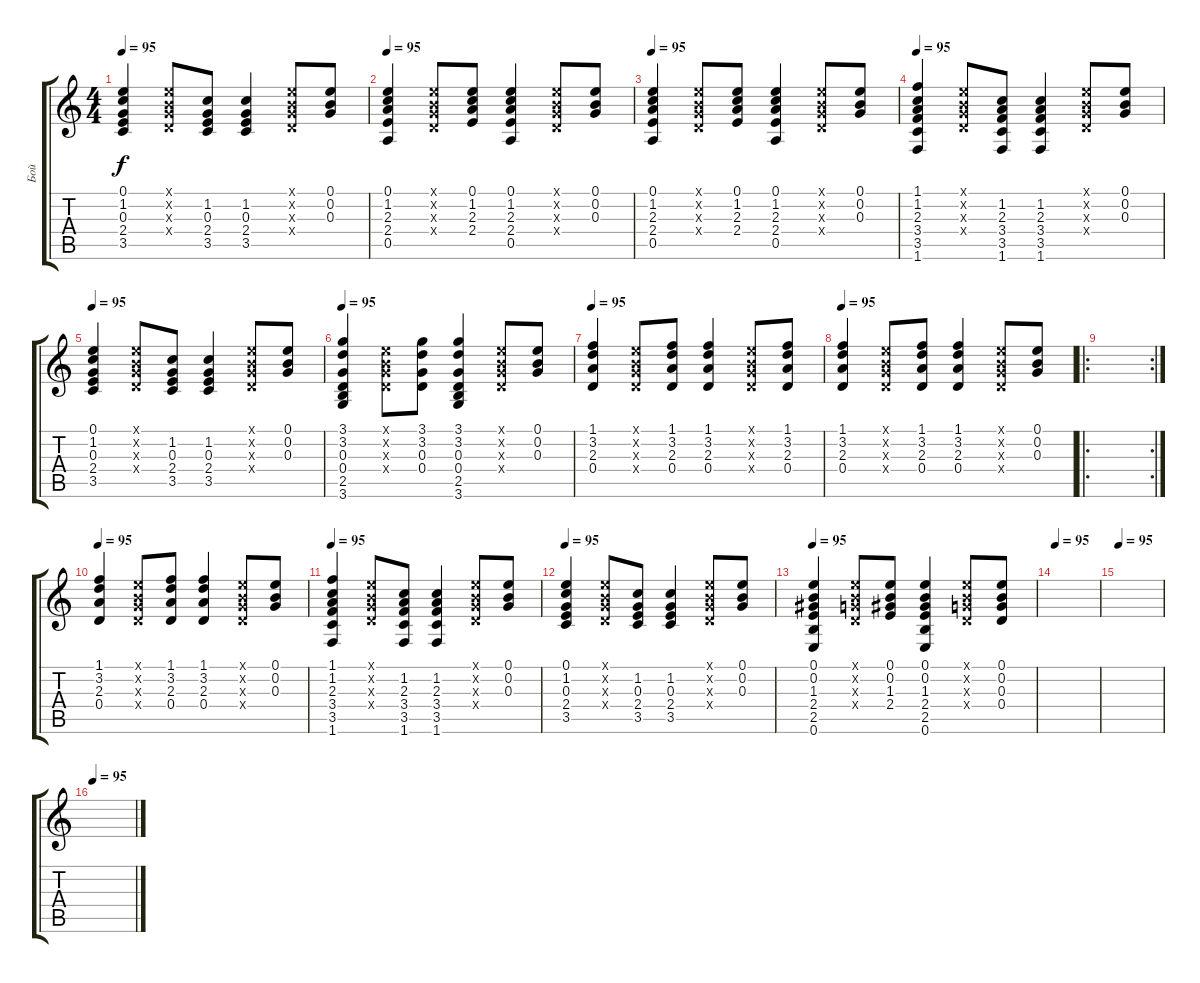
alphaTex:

\track ("Бой" "Бой") {instrument acousticguitarsteel}
\staff {score tabs}
\tuning (E4 B3 G3 D3 A2 E2) {hide}
\ts (4 4)
\tempo 95
\clef g2
\ks c
(0.1 1.2 0.3 2.4 3.5).4{dy f} (0.1{x} 0.2{x} 0.3{x} 0.4{x}).8 (1.2 0.3 2.4 3.5).8 (1.2 0.3 2.4 3.5).4 (0.1{x} 0.2{x} 0.3{x} 0.4{x}).8 (0.1 0.2 0.3).8 |
\tempo 95
(0.1 1.2 2.3 2.4 0.5).4 (0.1{x} 0.2{x} 0.3{x} 0.4{x}).8 (0.1 1.2 2.3 2.4).8 (0.1 1.2 2.3 2.4 0.5).4 (0.1{x} 0.2{x} 0.3{x} 0.4{x}).8 (0.1 0.2 0.3).8 |
\tempo 95
(0.1 1.2 2.3 2.4 0.5).4 (0.1{x} 0.2{x} 0.3{x} 0.4{x}).8 (0.1 1.2 2.3 2.4).8 (0.1 1.2 2.3 2.4 0.5).4 (0.1{x} 0.2{x} 0.3{x} 0.4{x}).8 (0.1 0.2 0.3).8 |
\tempo 95
(1.1 1.2 2.3 3.4 3.5 1.6).4 (0.1{x} 0.2{x} 0.3{x} 0.4{x}).8 (1.2 2.3 3.4 3.5 1.6).8 (1.2 2.3 3.4 3.5 1.6).4 (0.1{x} 0.2{x} 0.3{x} 0.4{x}).8 (0.1 0.2 0.3).8 |
\tempo 95
(0.1 1.2 0.3 2.4 3.5).4 (0.1{x} 0.2{x} 0.3{x} 0.4{x}).8 (1.2 0.3 2.4 3.5).8 (1.2 0.3 2.4 3.5).4 (0.1{x} 0.2{x} 0.3{x} 0.4{x}).8 (0.1 0.2 0.3).8 |
\tempo 95
(3.1 3.2 0.3 0.4 2.5 3.6).4 (0.1{x} 0.2{x} 0.3{x} 0.4{x}).8 (3.1 3.2 0.3 0.4).8 (3.1 3.2 0.3 0.4 2.5 3.6).4 (0.1{x} 0.2{x} 0.3{x} 0.4{x}).8 (0.1 0.2 0.3).8 |
\tempo 95
(1.1 3.2 2.3 0.4).4 (0.1{x} 0.2{x} 0.3{x} 0.4{x}).8 (1.1 3.2 2.3 0.4).8 (1.1 3.2 2.3 0.4).4 (0.1{x} 0.2{x} 0.3{x} 0.4{x}).8 (1.1 3.2 2.3 0.4).8 |
\tempo 95
(1.1 3.2 2.3 0.4).4 (0.1{x} 0.2{x} 0.3{x} 0.4{x}).8 (1.1 3.2 2.3 0.4).8 (1.1 3.2 2.3 0.4).4 (0.1{x} 0.2{x} 0.3{x} 0.4{x}).8 (0.1 0.2 0.3).8 |
\ro
\rc 2
|
\tempo 95
(1.1 3.2 2.3 0.4).4 (0.1{x} 0.2{x} 0.3{x} 0.4{x}).8 (1.1 3.2 2.3 0.4).8 (1.1 3.2 2.3 0.4).4 (0.1{x} 0.2{x} 0.3{x} 0.4{x}).8 (0.1 0.2 0.3).8 |
\tempo 95
(1.1 1.2 2.3 3.4 3.5 1.6).4 (0.1{x} 0.2{x} 0.3{x} 0.4{x}).8 (1.2 2.3 3.4 3.5 1.6).8 (1.2 2.3 3.4 3.5 1.6).4 (0.1{x} 0.2{x} 0.3{x} 0.4{x}).8 (0.1 0.2 0.3).8 |
\tempo 95
(0.1 1.2 0.3 2.4 3.5).4 (0.1{x} 0.2{x} 0.3{x} 0.4{x}).8 (1.2 0.3 2.4 3.5).8 (1.2 0.3 2.4 3.5).4 (0.1{x} 0.2{x} 0.3{x} 0.4{x}).8 (0.1 0.2 0.3).8 |
\tempo 95
(0.1 0.2 1.3 2.4 2.5 0.6).4 (0.1{x} 0.2{x} 0.3{x} 0.4{x}).8 (0.1 0.2 1.3 2.4).8 (0.1 0.2 1.3 2.4 2.5 0.6).4 (0.1{x} 0.2{x} 0.3{x} 0.4{x}).8 (0.1 0.2 0.3 0.4).8 |
\tempo 95
|
\tempo 95
|
\tempo 95
